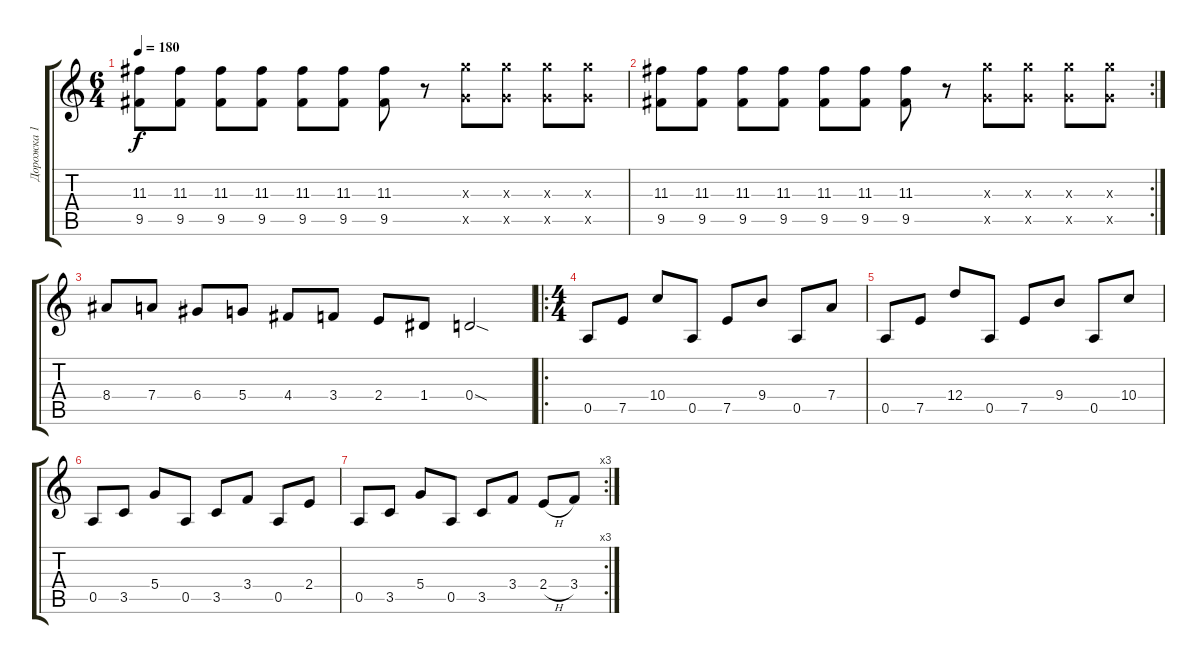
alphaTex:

\track ("Дорожка 1" "Дорожка 1") {instrument distortionguitar}
\staff {score tabs}
\tuning (E4 B3 G3 D3 A2 E2) {hide}
\ts (6 4)
\tempo 180
\clef g2
\ks c
(11.3 9.5).8{dy f} (11.3 9.5).8 (11.3 9.5).8 (11.3 9.5).8 (11.3 9.5).8 (11.3 9.5).8 (11.3 9.5).8 r.8 (12.3{x} 10.5{x}).8 (12.3{x} 10.5{x}).8 (12.3{x} 10.5{x}).8 (12.3{x} 10.5{x}).8 |
\rc 2
(11.3 9.5).8 (11.3 9.5).8 (11.3 9.5).8 (11.3 9.5).8 (11.3 9.5).8 (11.3 9.5).8 (11.3 9.5).8 r.8 (12.3{x} 10.5{x}).8 (12.3{x} 10.5{x}).8 (12.3{x} 10.5{x}).8 (12.3{x} 10.5{x}).8 |
8.4.8 7.4.8 6.4.8 5.4.8 4.4.8 3.4.8 2.4.8 1.4.8 0.4{sod}.2 |
\ro
\ts (4 4)
0.5.8 7.5.8 10.4.8 0.5.8 7.5.8 9.4.8 0.5.8 7.4.8 |
0.5.8 7.5.8 12.4.8 0.5.8 7.5.8 9.4.8 0.5.8 10.4.8 |
0.5.8 3.5.8 5.4.8 0.5.8 3.5.8 3.4.8 0.5.8 2.4.8 |
\rc 3
0.5.8 3.5.8 5.4.8 0.5.8 3.5.8 3.4.8 2.4{h}.8 3.4.8
